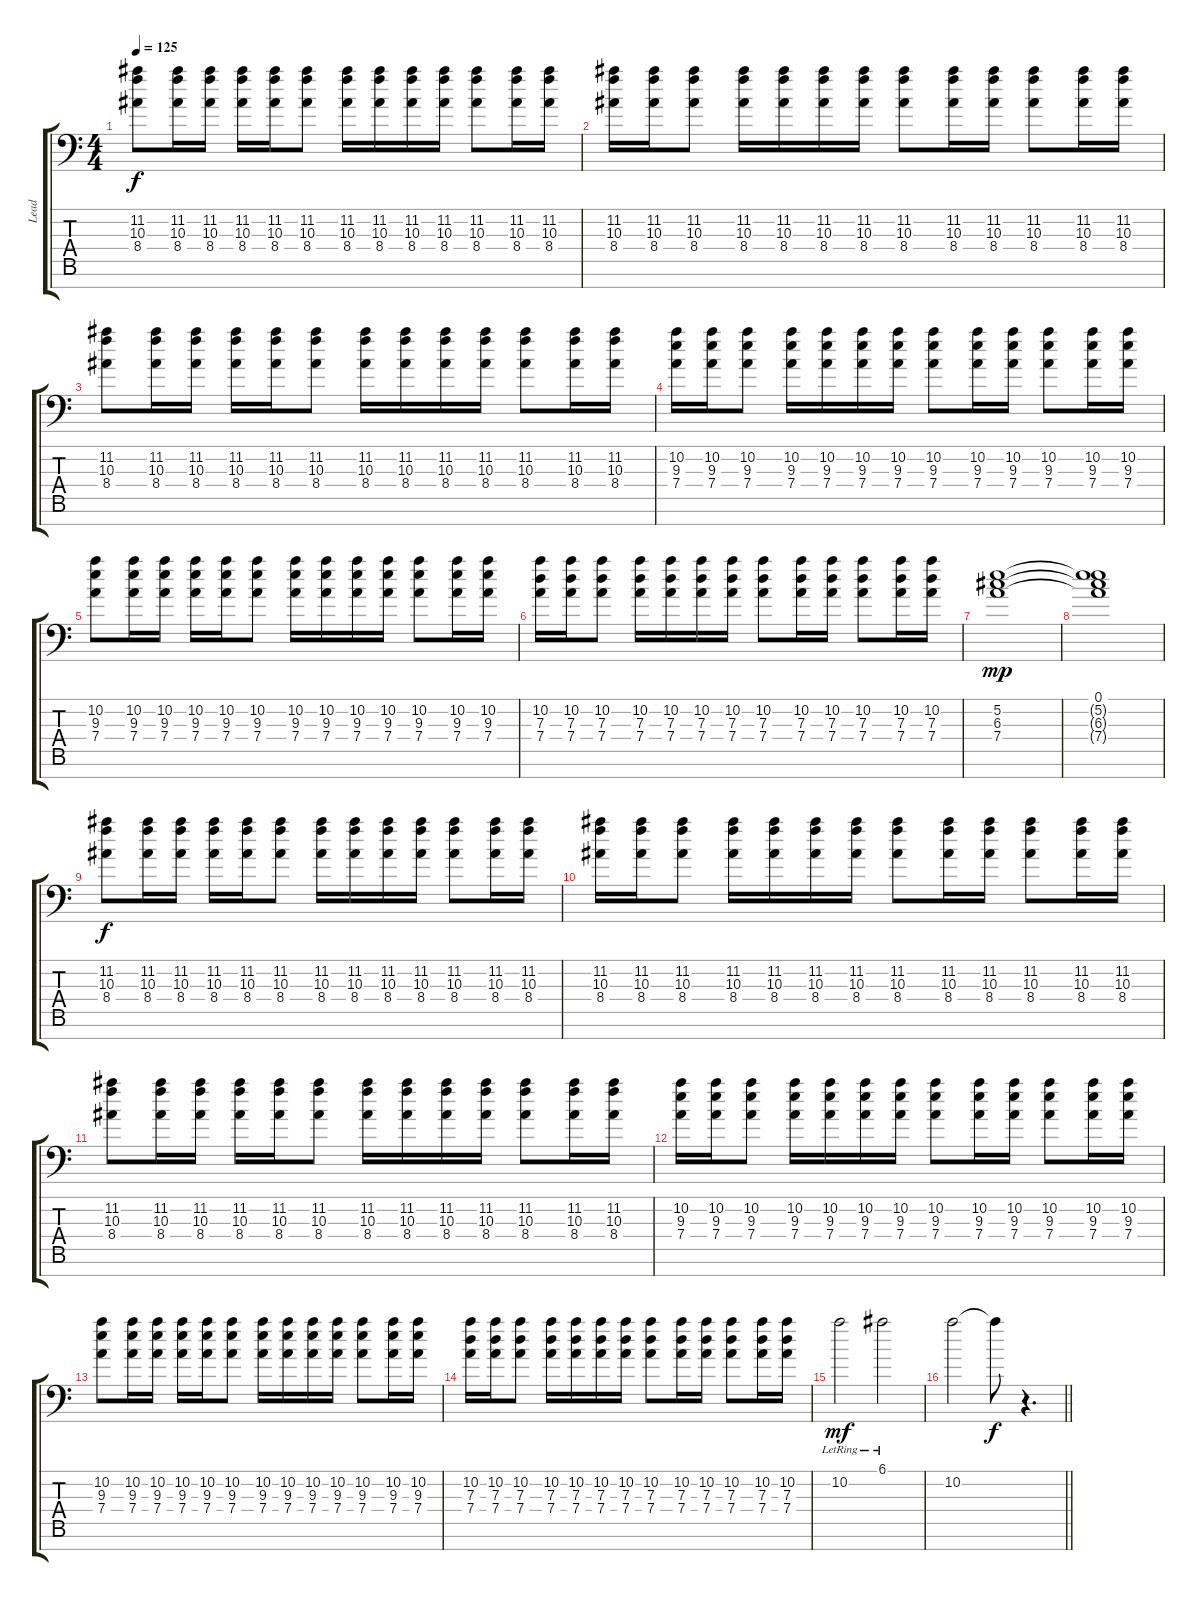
\track ("Lead" "Lead") {instrument distortionguitar}
\staff {score tabs}
\tuning (E4 B3 G3 D3 A2 E2 A1) {hide}
\ts (4 4)
\tempo 125
\clef f4
\ks c
(11.2 10.3 8.4).8{dy f} (11.2 10.3 8.4).16 (11.2 10.3 8.4).16 (11.2 10.3 8.4).16 (11.2 10.3 8.4).16 (11.2 10.3 8.4).8 (11.2 10.3 8.4).16 (11.2 10.3 8.4).16 (11.2 10.3 8.4).16 (11.2 10.3 8.4).16 (11.2 10.3 8.4).8 (11.2 10.3 8.4).16 (11.2 10.3 8.4).16 |
(11.2 10.3 8.4).16 (11.2 10.3 8.4).16 (11.2 10.3 8.4).8 (11.2 10.3 8.4).16 (11.2 10.3 8.4).16 (11.2 10.3 8.4).16 (11.2 10.3 8.4).16 (11.2 10.3 8.4).8 (11.2 10.3 8.4).16 (11.2 10.3 8.4).16 (11.2 10.3 8.4).8 (11.2 10.3 8.4).16 (11.2 10.3 8.4).16 |
(11.2 10.3 8.4).8 (11.2 10.3 8.4).16 (11.2 10.3 8.4).16 (11.2 10.3 8.4).16 (11.2 10.3 8.4).16 (11.2 10.3 8.4).8 (11.2 10.3 8.4).16 (11.2 10.3 8.4).16 (11.2 10.3 8.4).16 (11.2 10.3 8.4).16 (11.2 10.3 8.4).8 (11.2 10.3 8.4).16 (11.2 10.3 8.4).16 |
(10.2 9.3 7.4).16 (10.2 9.3 7.4).16 (10.2 9.3 7.4).8 (10.2 9.3 7.4).16 (10.2 9.3 7.4).16 (10.2 9.3 7.4).16 (10.2 9.3 7.4).16 (10.2 9.3 7.4).8 (10.2 9.3 7.4).16 (10.2 9.3 7.4).16 (10.2 9.3 7.4).8 (10.2 9.3 7.4).16 (10.2 9.3 7.4).16 |
(10.2 9.3 7.4).8 (10.2 9.3 7.4).16 (10.2 9.3 7.4).16 (10.2 9.3 7.4).16 (10.2 9.3 7.4).16 (10.2 9.3 7.4).8 (10.2 9.3 7.4).16 (10.2 9.3 7.4).16 (10.2 9.3 7.4).16 (10.2 9.3 7.4).16 (10.2 9.3 7.4).8 (10.2 9.3 7.4).16 (10.2 9.3 7.4).16 |
(10.2 7.3 7.4).16 (10.2 7.3 7.4).16 (10.2 7.3 7.4).8 (10.2 7.3 7.4).16 (10.2 7.3 7.4).16 (10.2 7.3 7.4).16 (10.2 7.3 7.4).16 (10.2 7.3 7.4).8 (10.2 7.3 7.4).16 (10.2 7.3 7.4).16 (10.2 7.3 7.4).8 (10.2 7.3 7.4).16 (10.2 7.3 7.4).16 |
(5.2 6.3 7.4).1{dy mp} |
(0.1 5.2{t} 6.3{t} 7.4{t}).1 |
(11.2 10.3 8.4).8{dy f} (11.2 10.3 8.4).16 (11.2 10.3 8.4).16 (11.2 10.3 8.4).16 (11.2 10.3 8.4).16 (11.2 10.3 8.4).8 (11.2 10.3 8.4).16 (11.2 10.3 8.4).16 (11.2 10.3 8.4).16 (11.2 10.3 8.4).16 (11.2 10.3 8.4).8 (11.2 10.3 8.4).16 (11.2 10.3 8.4).16 |
(11.2 10.3 8.4).16 (11.2 10.3 8.4).16 (11.2 10.3 8.4).8 (11.2 10.3 8.4).16 (11.2 10.3 8.4).16 (11.2 10.3 8.4).16 (11.2 10.3 8.4).16 (11.2 10.3 8.4).8 (11.2 10.3 8.4).16 (11.2 10.3 8.4).16 (11.2 10.3 8.4).8 (11.2 10.3 8.4).16 (11.2 10.3 8.4).16 |
(11.2 10.3 8.4).8 (11.2 10.3 8.4).16 (11.2 10.3 8.4).16 (11.2 10.3 8.4).16 (11.2 10.3 8.4).16 (11.2 10.3 8.4).8 (11.2 10.3 8.4).16 (11.2 10.3 8.4).16 (11.2 10.3 8.4).16 (11.2 10.3 8.4).16 (11.2 10.3 8.4).8 (11.2 10.3 8.4).16 (11.2 10.3 8.4).16 |
(10.2 9.3 7.4).16 (10.2 9.3 7.4).16 (10.2 9.3 7.4).8 (10.2 9.3 7.4).16 (10.2 9.3 7.4).16 (10.2 9.3 7.4).16 (10.2 9.3 7.4).16 (10.2 9.3 7.4).8 (10.2 9.3 7.4).16 (10.2 9.3 7.4).16 (10.2 9.3 7.4).8 (10.2 9.3 7.4).16 (10.2 9.3 7.4).16 |
(10.2 9.3 7.4).8 (10.2 9.3 7.4).16 (10.2 9.3 7.4).16 (10.2 9.3 7.4).16 (10.2 9.3 7.4).16 (10.2 9.3 7.4).8 (10.2 9.3 7.4).16 (10.2 9.3 7.4).16 (10.2 9.3 7.4).16 (10.2 9.3 7.4).16 (10.2 9.3 7.4).8 (10.2 9.3 7.4).16 (10.2 9.3 7.4).16 |
(10.2 7.3 7.4).16 (10.2 7.3 7.4).16 (10.2 7.3 7.4).8 (10.2 7.3 7.4).16 (10.2 7.3 7.4).16 (10.2 7.3 7.4).16 (10.2 7.3 7.4).16 (10.2 7.3 7.4).8 (10.2 7.3 7.4).16 (10.2 7.3 7.4).16 (10.2 7.3 7.4).8 (10.2 7.3 7.4).16 (10.2 7.3 7.4).16 |
10.2{lr}.2{dy mf} 6.1{lr}.2 |
\barLineRight lightlight
10.2.2 10.2{t}.8{dy f} r.4{d}
